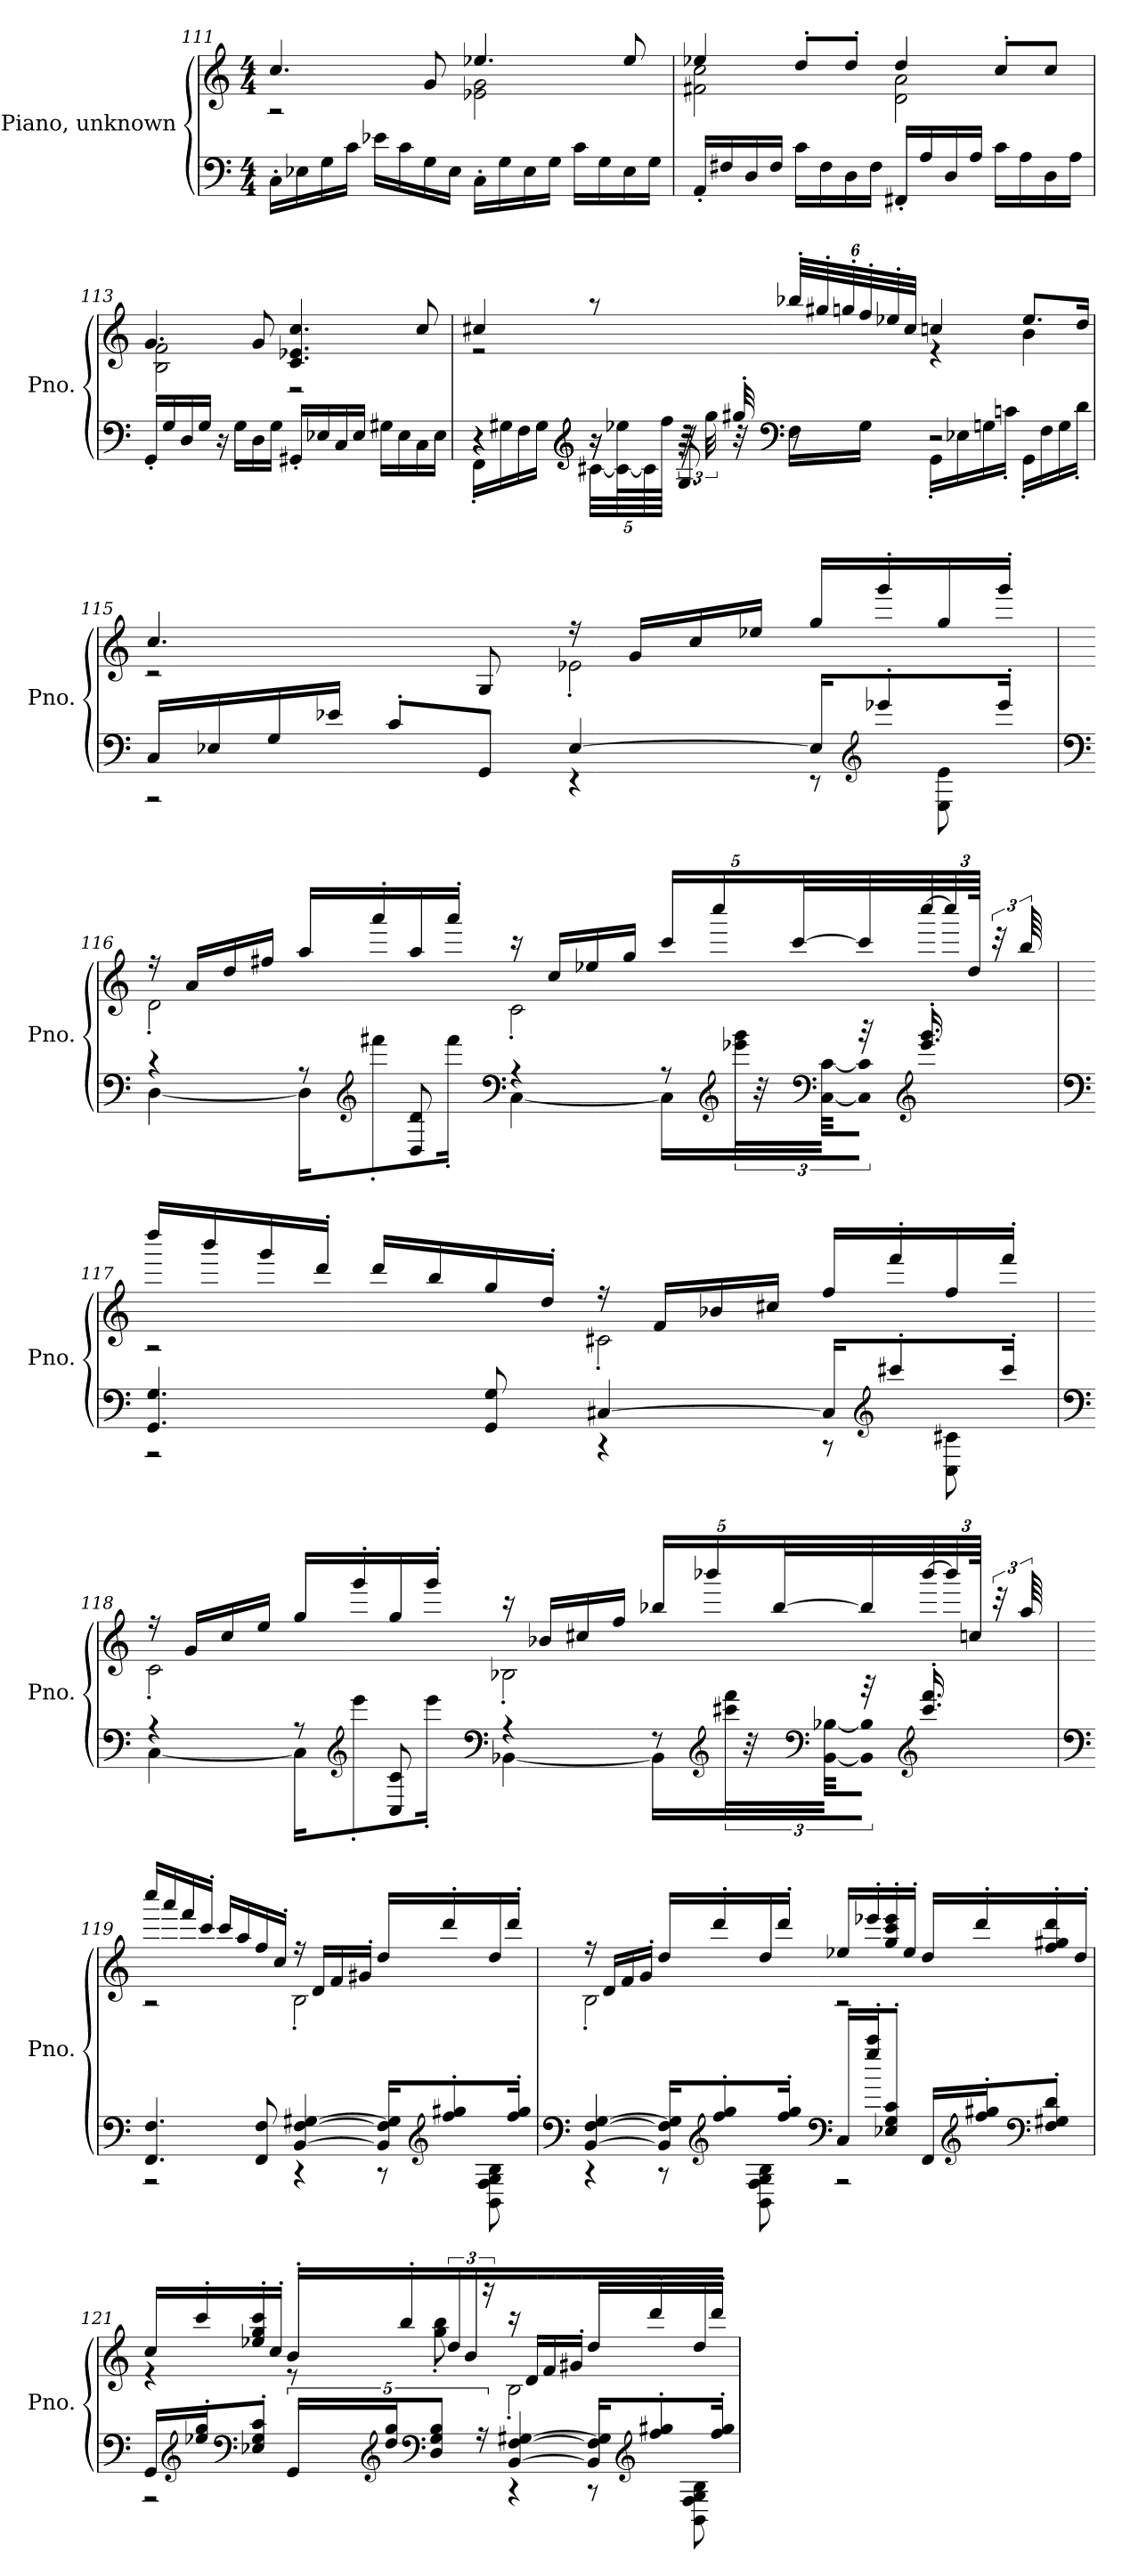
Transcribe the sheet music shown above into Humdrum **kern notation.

**kern	**kern
*part1	*part1
*staff2	*staff1
*I"Piano, unknown	*
*I'Pno.	*
!!LO:LB:g=z
*clefF4	*clefG2
*k[]	*k[]
*M4/4	*M4/4
=111	=111
*	*^
16C'\LL	4.cc/	2r
16E-X\	.	.
16G\	.	.
16c\JJ	.	.
16e-X\LL	.	.
16c\	.	.
16G\	8g/	.
16E-\JJ	.	.
16C'\LL	4.ee-X/	2e-X\ 2g\
16G\	.	.
16E-\	.	.
16G\JJ	.	.
16c\LL	.	.
16G\	.	.
16E-\	8ee-/	.
16G\JJ	.	.
=112	=112	=112
16AA'/LL	4ee-X/	2f#X\ 2cc\
16F#X/	.	.
16D/	.	.
16F#/JJ	.	.
16c\LL	8dd'/L	.
16F#\	.	.
16D\	8dd'/J	.
16F#\JJ	.	.
16FF#X'/LL	4dd/	2d\ 2a\
16A/	.	.
16D/	.	.
16A/JJ	.	.
16c\LL	8cc'/L	.
16A\	.	.
16D\	8cc/J	.
16A\JJ	.	.
!!LO:LB:g=z	!!
=113	=113	=113
16GG'/LL	4.g/	2B\ 2f\
16G/	.	.
16D/	.	.
16G/JJ	.	.
16r	.	.
16G\LL	.	.
16D\	8g/	.
16G\JJ	.	.
16GG#X'/LL	4.c/ 4.e-X/ 4.cc/	2r
16E-X/	.	.
16C/	.	.
16E-/JJ	.	.
16G#X\LL	.	.
16E-\	.	.
16C\	8cc/	.
16E-\JJ	.	.
!!LO:PB:g=z	!!
=114	=114	=114
*^	*	*
*	*^	*	*
4r	16FF'\LL	4r	4cc#X/	2r
.	16G#X\	.	.	.
.	16F\	.	.	.
.	16G#\JJ	.	.	.
*clefG2	*	*	*	*
*	*Xbrackettup	*	*	*
16r	[40c#X\LLL	16r	8r	.
.	80c#\_ 80ee-X\L	.	.	.
.	80c#\]	.	.	.
.	80ff\JJJJ	.	.	.
*	*brackettup	*	*	*
32r	96r	8.G#'/	.	.
.	48gg\	.	.	.
32gg#X'/	32r	.	.	.
*clefF4	*	*	*	*
*	*	*	*Xbrackettup	*
8r	16F\LL	.	48bb-X'/LLL	.
.	.	.	48gg#X'/	.
.	.	.	48ggn'/	.
.	16G#\JJ	.	48ff'/	.
.	.	.	48ee-X'/	.
.	.	.	48cc#/JJJ	.
2r	16GG'\LL	2r	4ccn/	4r
.	16E-X\	.	.	.
.	16Gn\	.	.	.
.	16cn'\JJ	.	.	.
.	16GG'\LL	.	8.ee-/L	4b\
.	16F\	.	.	.
.	16G\	.	.	.
.	16d'\JJ	.	16dd/Jk	.
*	*v	*v	*	*
!!LO:LB:g=z	!!
=115	=115	=115	=115
16C/LL	2r	4.cc/	2r
16E-X/	.	.	.
16G/	.	.	.
16e-X/JJ	.	.	.
8c'/L	.	.	.
8GG/J	.	8G/	.
[4E-/	4r	16r	2e-X'\
.	.	16g/LL	.
.	.	16cc/	.
.	.	16ee-X/JJ	.
16E-/KL]	8r	16gg/LL	.
*clefG2	*	*	*
8eee-X'/	.	16ggg'/	.
.	8E-\ 8e-\	16gg/	.
16eee-'/Jk	.	16ggg'/JJ	.
!!LO:LB:g=z	!!
=116	=116	=116	=116
*clefF4	*	*	*
4r	[4D\	16r	2d'\
.	.	16a/LL	.
.	.	16dd/	.
.	.	16ff#X/JJ	.
8r	16D\KL]	16aa/LL	.
*clefG2	*	*	*
.	8fff#X'\	16aaa'/	.
8D/ 8d/	.	16aa/	.
.	16fff#'\Jk	16aaa'/JJ	.
*clefF4	*	*	*
4r	[4C\	16r	2c'\
.	.	16cc/LL	.
.	.	16ee-X/	.
.	.	16gg/JJ	.
8r	16C\LL]	20ccc/LL	.
.	.	20cccc/	.
*clefG2	*	*	*
.	48eee-X\ 48ggg\JJk	.	.
.	48r	.	.
.	.	[40ccc/L	.
*clefF4	*	*	*
.	[48C\ [48c\KKL	.	.
32r	8C\] 8c\]J	32ccc/]	.
*clefG2	*	*	*
16.eee-/' 16.ggg/'	.	[32cccc/	.
.	.	48cccc/]	.
.	.	96dd/JJJk	.
*	*	*brackettup	*
.	.	48r	.
.	.	96bb/	.
!!LO:LB:g=z	!!
=117	=117	=117	=117
*clefF4	*	*	*
4.GG/ 4.G/	2r	16dddd/LL	2r
.	.	16bbb/	.
.	.	16ggg/	.
.	.	16ddd'/JJ	.
.	.	16ddd/LL	.
.	.	16bb/	.
8GG/ 8G/	.	16gg/	.
.	.	16dd'/JJ	.
[4C#X/	4r	16r	2c#X'\
.	.	16f/LL	.
.	.	16b-X/	.
.	.	16cc#X/JJ	.
16C#/KL]	8r	16ff/LL	.
*clefG2	*	*	*
8ccc#X'/	.	16fff'/	.
.	8C#\ 8c#X\	16ff/	.
16ccc#'/Jk	.	16fff'/JJ	.
!!LO:LB:g=z	!!
=118	=118	=118	=118
*clefF4	*	*	*
4r	[4C\	16r	2c'\
.	.	16g/LL	.
.	.	16cc/	.
.	.	16ee/JJ	.
8r	16C\KL]	16gg/LL	.
*clefG2	*	*	*
.	8eee'\	16ggg'/	.
8C/ 8c/	.	16gg/	.
.	16eee'\Jk	16ggg'/JJ	.
*clefF4	*	*	*
4r	[4BB-X\	16r	2B-X'\
.	.	16b-X/LL	.
.	.	16cc#X/	.
.	.	16ff/JJ	.
*	*	*Xbrackettup	*
8r	16BB-\LL]	20bb-X/LL	.
.	.	20bbb-X/	.
*clefG2	*	*	*
.	48ccc#X\ 48fff\JJk	.	.
.	48r	.	.
.	.	[40bb-/L	.
*clefF4	*	*	*
.	[48BB-\ [48B-X\KKL	.	.
32r	8BB-\] 8B-\]J	32bb-/]	.
*clefG2	*	*	*
16.ccc#/' 16.fff/'	.	[32bbb-/	.
.	.	48bbb-/]	.
.	.	96ccn/JJJk	.
*	*	*brackettup	*
.	.	48r	.
.	.	96aa/	.
!!LO:LB:g=z	!!
=119	=119	=119	=119
*clefF4	*	*	*
4.FF/ 4.F/	2r	16cccc/LL	2r
.	.	16aaa/	.
.	.	16fff/	.
.	.	16ccc'/JJ	.
.	.	16ccc/LL	.
.	.	16aa/	.
8FF/ 8F/	.	16ff/	.
.	.	16cc'/JJ	.
[4BB/ [4F/ [4G#X/	4r	16r	2B'\
.	.	16d/LL	.
.	.	16f/	.
.	.	16g#X'/JJ	.
16BB/] 16F/] 16G#/]KL	8r	16dd/LL	.
*clefG2	*	*	*
8ff/' 8gg#X/'	.	16ddd'/	.
.	8BB\ 8F\ 8G#\ 8B\	16dd/	.
16ff/' 16gg#/'Jk	.	16ddd'/JJ	.
!!LO:PB:g=z	!!
=120	=120	=120	=120
*clefF4	*	*	*
[4BB/ [4F/ [4G/	4r	16r	2B'\
.	.	16d/LL	.
.	.	16f/	.
.	.	16g'/JJ	.
16BB/] 16F/] 16G/]KL	8r	16dd/LL	.
*clefG2	*	*	*
8ff/' 8gg/'	.	16ddd'/	.
.	8BB\ 8F\ 8G\ 8B\	16dd/	.
16ff/' 16gg/'Jk	.	16ddd'/JJ	.
*clefF4	*	*	*
16C/LL	2r	16ee-X/LL	2r
16gg/' 16ccc/'J	.	16eee-X'/	.
8E-X/' 8G/' 8c/'J	.	16gg/' 16ccc/' 16eee-/'	.
.	.	16ee-'/JJ	.
16FF/LL	.	16dd/LL	.
*clefG2	*	*	*
16ff/' 16gg#X/'J	.	16ddd'/	.
*clefF4	*	*	*
8F/' 8G#X/' 8d/'J	.	16ff/' 16gg#X/' 16ddd/'	.
.	.	16dd'/JJ	.
!!LO:LB:g=z	!!
=121	=121	=121	=121
16GG/LL	2r	16cc/LL	4r
*clefG2	*	*	*
16ee-X/' 16gg/'J	.	16ccc'/	.
*clefF4	*	*	*
8E-X/' 8G/' 8c/'J	.	16ee-X/' 16gg/' 16ccc/'	.
.	.	16cc'/JJ	.
20GG/LL	.	16b'/LL	8r
*clefG2	*	*	*
20dd/ 20gg/J	.	.	.
.	.	16bb'/	.
*clefF4	*	*	*
10D/ 10G/ 10B/J	.	.	.
.	.	24dd/	8gg\' 8bb\'
.	.	24b/JJ	.
20r	.	.	.
.	.	24r	.
[4BB/ [4F/ [4G#X/	4r	16r	2B'\
.	.	16d/LL	.
.	.	16f/	.
.	.	16g#X'/JJ	.
16BB/] 16F/] 16G#/]KL	8r	16dd/LL	.
*clefG2	*	*	*
8ff/' 8gg#X/'	.	16ddd'/	.
.	8BB\ 8F\ 8G#\ 8B\	16dd/	.
16ff/' 16gg#/'Jk	.	16ddd'/JJ	.
*v	*v	*	*
*	*v	*v
=	=
*-	*-
